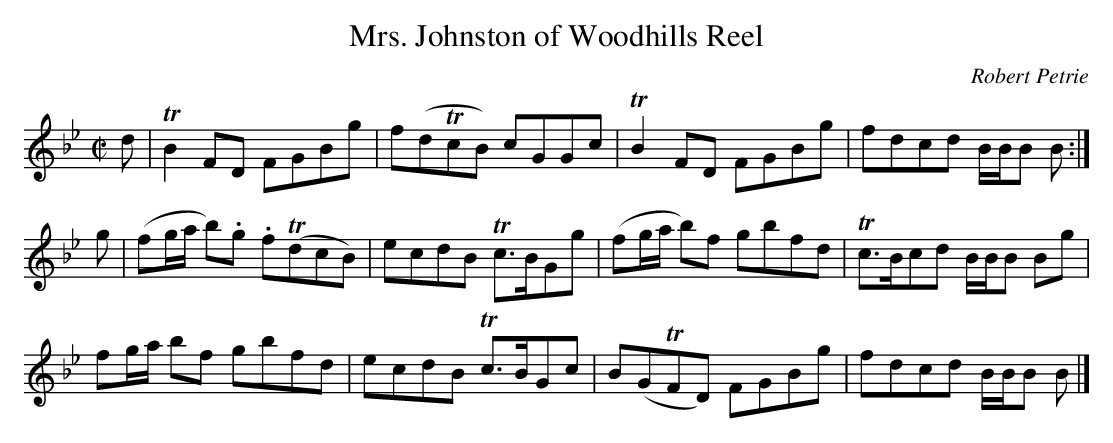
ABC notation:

X:1
T:Mrs. Johnston of Woodhills Reel
C:Robert Petrie
L:1/8
M:C|
K:Bb
d|TB2    FD    FGBg   |f(dTcB) cGGc |TB2    FD  FGBg| fdcd  B/B/B B :|
g|(fg/a/ b).g .f(TdcB)|ecdB   Tc>BGg|(fg/a/ b)f gbfd|Tc>Bcd B/B/B Bg |
   fg/a/ bf    gbfd   |ecdB   Tc>BGc| B(GTFD)   FGBg| fdcd  B/B/B B |]
